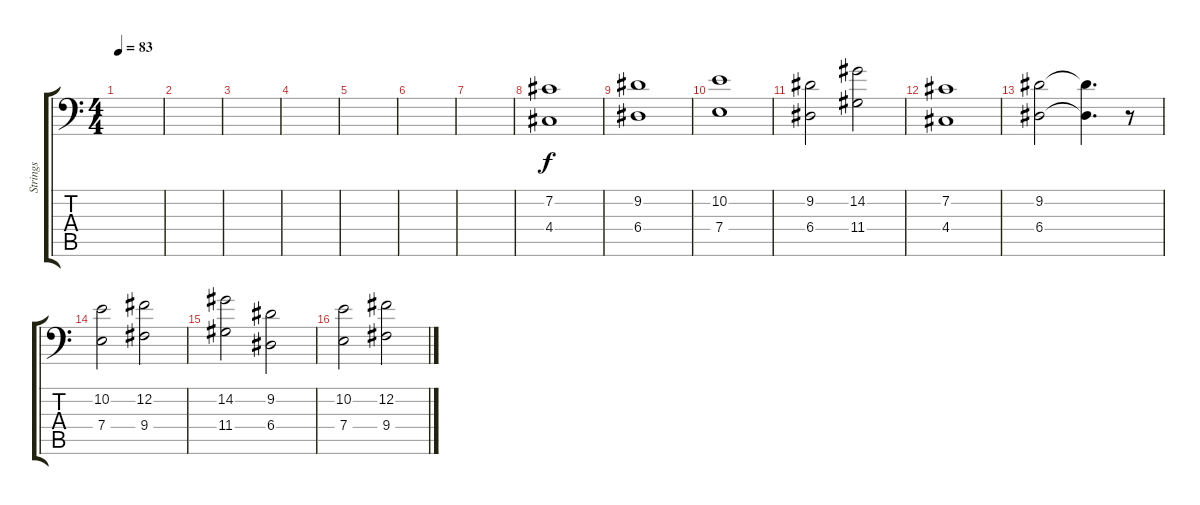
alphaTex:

\track ("Strings" "Strings") {instrument stringensemble1}
\staff {score tabs}
\tuning (B3 Gb3 D3 A2 E2 A1) {hide}
\ts (4 4)
\tempo 83
\clef f4
\ks c
|
|
|
|
|
|
|
(7.2 4.4).1 |
(9.2 6.4).1 |
(10.2 7.4).1 |
(9.2 6.4).2 (14.2 11.4).2 |
(7.2 4.4).1 |
(9.2 6.4).2 (9.2{t} 6.4{t}).4{d} r.8 |
(10.2 7.4).2 (12.2 9.4).2 |
(14.2 11.4).2 (9.2 6.4).2 |
(10.2 7.4).2 (12.2 9.4).2
